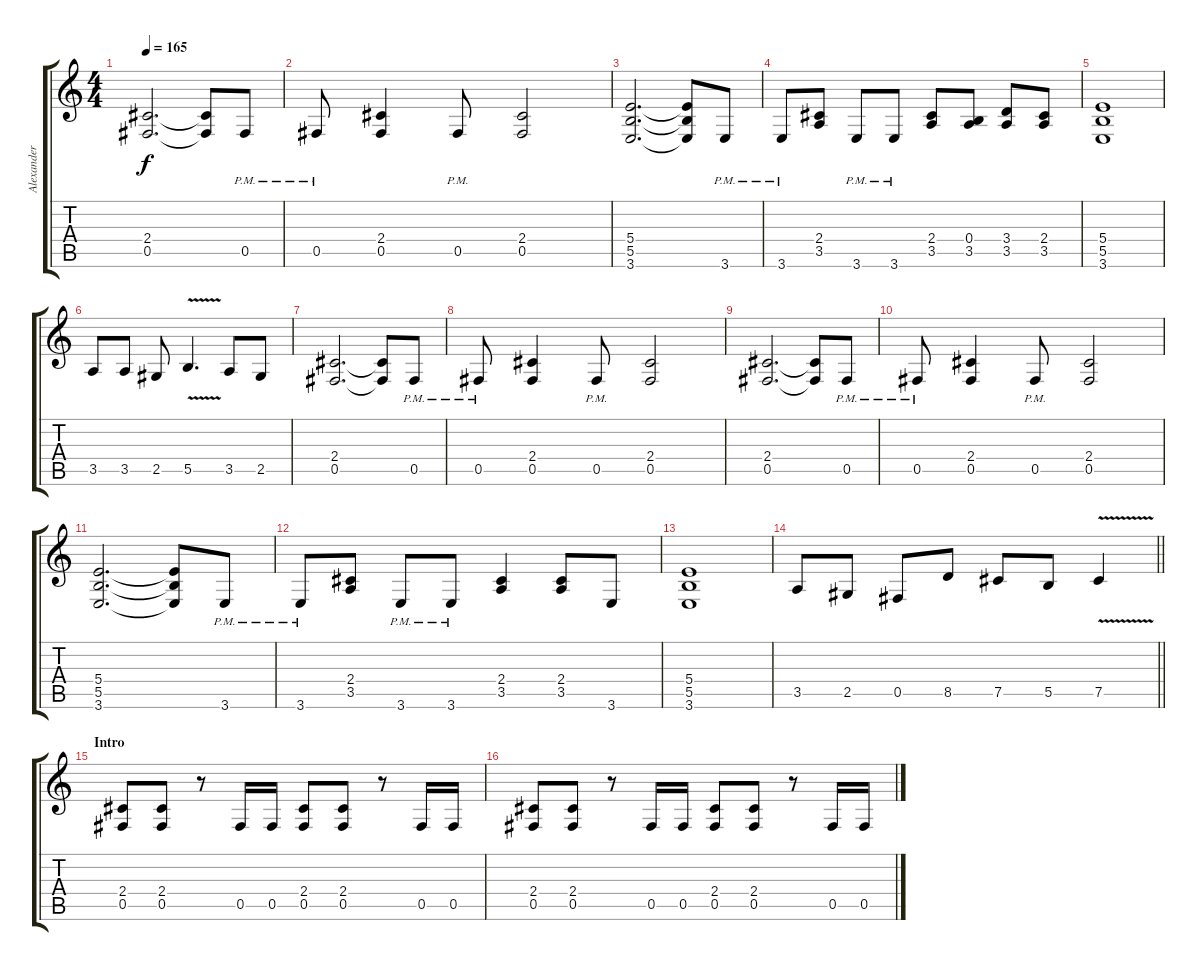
\track ("Alexander Kuoppala" "Alexander ") {instrument distortionguitar}
\staff {score tabs}
\tuning (Db4 Ab3 E3 B2 Gb2 Db2) {hide}
\ts (4 4)
\tempo 165
\clef g2
\ks c
(2.4 0.5).2{d dy f} (2.4{t} 0.5{t}).8 0.5{pm}.8 |
0.5{pm}.8 (2.4 0.5).4 0.5{pm}.8 (2.4 0.5).2 |
(5.4 5.5 3.6).2{d} (5.4{t} 5.5{t} 3.6{t}).8 3.6{pm}.8 |
3.6{pm}.8 (2.4 3.5).8 3.6{pm}.8 3.6{pm}.8 (2.4 3.5).8 (0.4 3.5).8 (3.4 3.5).8 (2.4 3.5).8 |
(5.4 5.5 3.6).1 |
3.5.8 3.5.8 2.5.8 5.5{v}.4{d} 3.5.8 2.5.8 |
(2.4 0.5).2{d} (2.4{t} 0.5{t}).8 0.5{pm}.8 |
0.5{pm}.8 (2.4 0.5).4 0.5{pm}.8 (2.4 0.5).2 |
(2.4 0.5).2{d} (2.4{t} 0.5{t}).8 0.5{pm}.8 |
0.5{pm}.8 (2.4 0.5).4 0.5{pm}.8 (2.4 0.5).2 |
(5.4 5.5 3.6).2{d} (5.4{t} 5.5{t} 3.6{t}).8 3.6{pm}.8 |
3.6{pm}.8 (2.4 3.5).8 3.6{pm}.8 3.6{pm}.8 (2.4 3.5).4 (2.4 3.5).8 3.6.8 |
(5.4 5.5 3.6).1 |
\barLineRight lightlight
3.5.8 2.5.8 0.5.8 8.5.8 7.5.8 5.5.8 7.5{v}.4 |
\section ("" "Intro")
(2.4 0.5).8 (2.4 0.5).8 r.8 0.5.16 0.5.16 (2.4 0.5).8 (2.4 0.5).8 r.8 0.5.16 0.5.16 |
(2.4 0.5).8 (2.4 0.5).8 r.8 0.5.16 0.5.16 (2.4 0.5).8 (2.4 0.5).8 r.8 0.5.16 0.5.16
